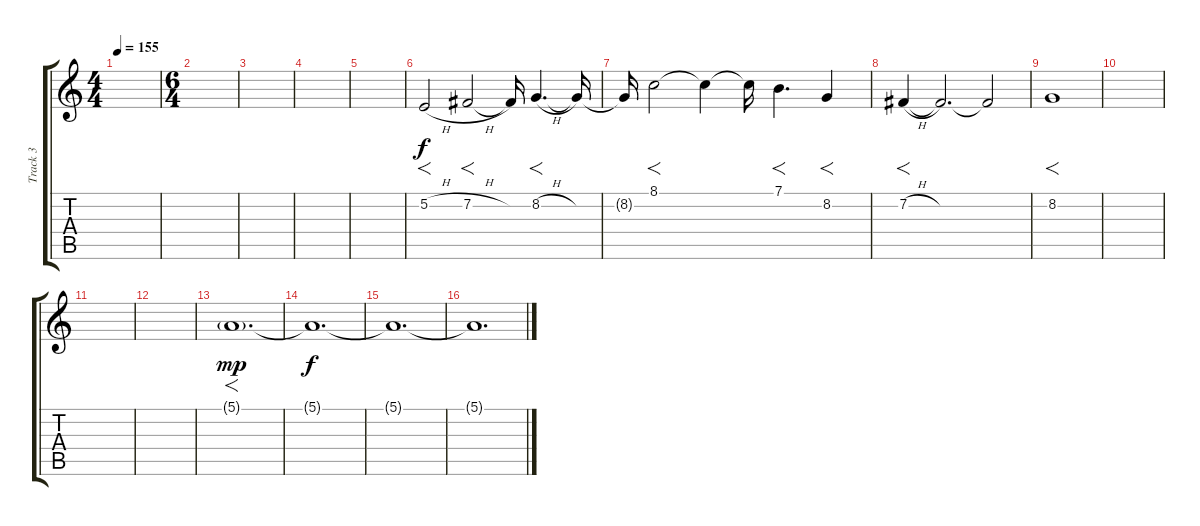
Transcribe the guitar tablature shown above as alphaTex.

\track ("Track 3" "Track 3") {instrument cello}
\staff {score tabs}
\tuning (E4 B3 G3 D3 A2 E2) {hide}
\ts (4 4)
\tempo 155
\clef g2
\ks c
|
\ts (6 4)
|
|
|
|
5.2{h}.2{f} 7.2{h}.2{f} 7.2{t}.16 8.2{h}.4{f d} 8.2{t}.16 |
8.2{t}.16 8.1.2{f} 8.1{t}.4 8.1{t}.16 7.1.4{f d} 8.2.4{f} |
7.2{h}.4{f} 7.2{t}.2{d} 7.2{t}.2 |
8.2.1{f} |
|
|
|
5.1{g}.1{f d dy mp} |
5.1{t}.1{d dy f} |
5.1{t}.1{d} |
5.1{t}.1{d}
